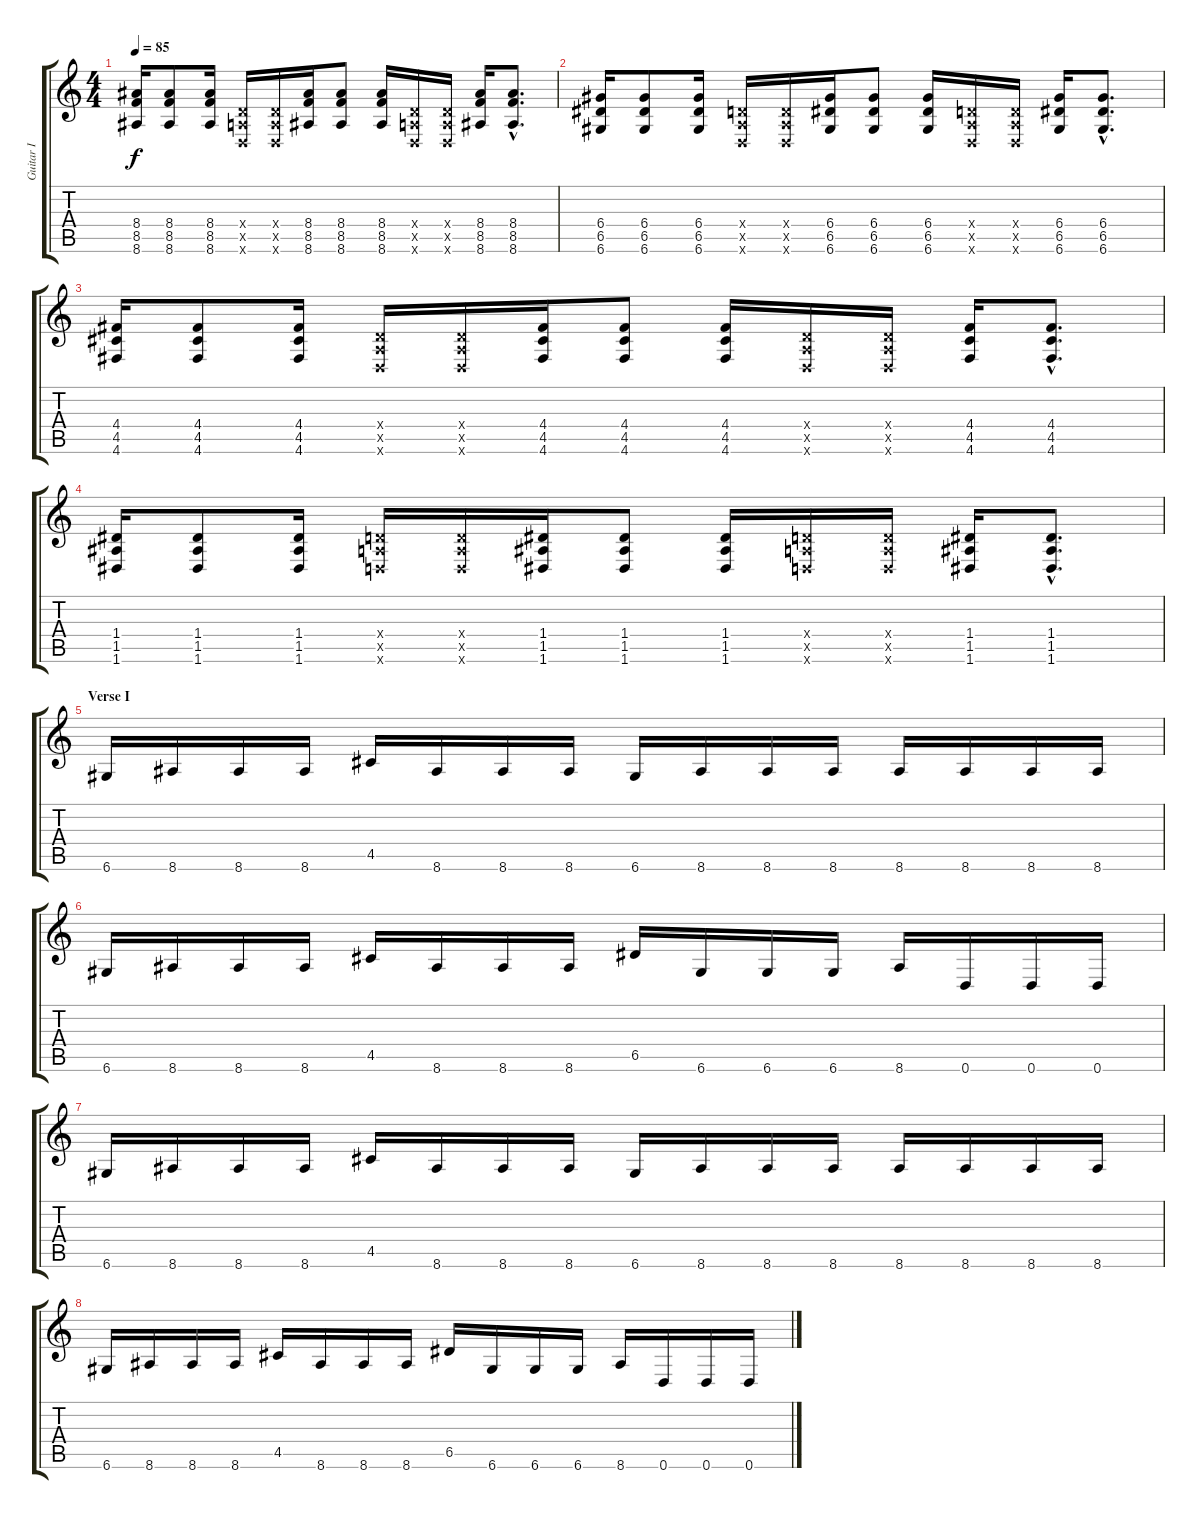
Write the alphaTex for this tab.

\track ("Guitar I" "Guitar I") {instrument distortionguitar}
\staff {score tabs}
\tuning (E4 B3 G3 D3 A2 D2) {hide}
\ts (4 4)
\tempo 85
\clef g2
\ks c
(8.4 8.5 8.6).16{dy f} (8.4 8.5 8.6).8 (8.4 8.5 8.6).16 (0.4{x} 0.5{x} 0.6{x}).16 (0.4{x} 0.5{x} 0.6{x}).16 (8.4 8.5 8.6).16 (8.4 8.5 8.6).8 (8.4 8.5 8.6).16 (0.4{x} 0.5{x} 0.6{x}).16 (0.4{x} 0.5{x} 0.6{x}).16 (8.4 8.5 8.6).16 (8.4{hac} 8.5{hac} 8.6{hac}).8{d} |
(6.4 6.5 6.6).16 (6.4 6.5 6.6).8 (6.4 6.5 6.6).16 (0.4{x} 0.5{x} 0.6{x}).16 (0.4{x} 0.5{x} 0.6{x}).16 (6.4 6.5 6.6).16 (6.4 6.5 6.6).8 (6.4 6.5 6.6).16 (0.4{x} 0.5{x} 0.6{x}).16 (0.4{x} 0.5{x} 0.6{x}).16 (6.4 6.5 6.6).16 (6.4{hac} 6.5{hac} 6.6{hac}).8{d} |
(4.4 4.5 4.6).16 (4.4 4.5 4.6).8 (4.4 4.5 4.6).16 (0.4{x} 0.5{x} 0.6{x}).16 (0.4{x} 0.5{x} 0.6{x}).16 (4.4 4.5 4.6).16 (4.4 4.5 4.6).8 (4.4 4.5 4.6).16 (0.4{x} 0.5{x} 0.6{x}).16 (0.4{x} 0.5{x} 0.6{x}).16 (4.4 4.5 4.6).16 (4.4{hac} 4.5{hac} 4.6{hac}).8{d} |
(1.4 1.5 1.6).16 (1.4 1.5 1.6).8 (1.4 1.5 1.6).16 (0.4{x} 0.5{x} 0.6{x}).16 (0.4{x} 0.5{x} 0.6{x}).16 (1.4 1.5 1.6).16 (1.4 1.5 1.6).8 (1.4 1.5 1.6).16 (0.4{x} 0.5{x} 0.6{x}).16 (0.4{x} 0.5{x} 0.6{x}).16 (1.4 1.5 1.6).16 (1.4{hac} 1.5{hac} 1.6{hac}).8{d} |
\section ("" "Verse I")
6.6.16 8.6.16 8.6.16 8.6.16 4.5.16 8.6.16 8.6.16 8.6.16 6.6.16 8.6.16 8.6.16 8.6.16 8.6.16 8.6.16 8.6.16 8.6.16 |
6.6.16 8.6.16 8.6.16 8.6.16 4.5.16 8.6.16 8.6.16 8.6.16 6.5.16 6.6.16 6.6.16 6.6.16 8.6.16 0.6.16 0.6.16 0.6.16 |
6.6.16 8.6.16 8.6.16 8.6.16 4.5.16 8.6.16 8.6.16 8.6.16 6.6.16 8.6.16 8.6.16 8.6.16 8.6.16 8.6.16 8.6.16 8.6.16 |
6.6.16 8.6.16 8.6.16 8.6.16 4.5.16 8.6.16 8.6.16 8.6.16 6.5.16 6.6.16 6.6.16 6.6.16 8.6.16 0.6.16 0.6.16 0.6.16
